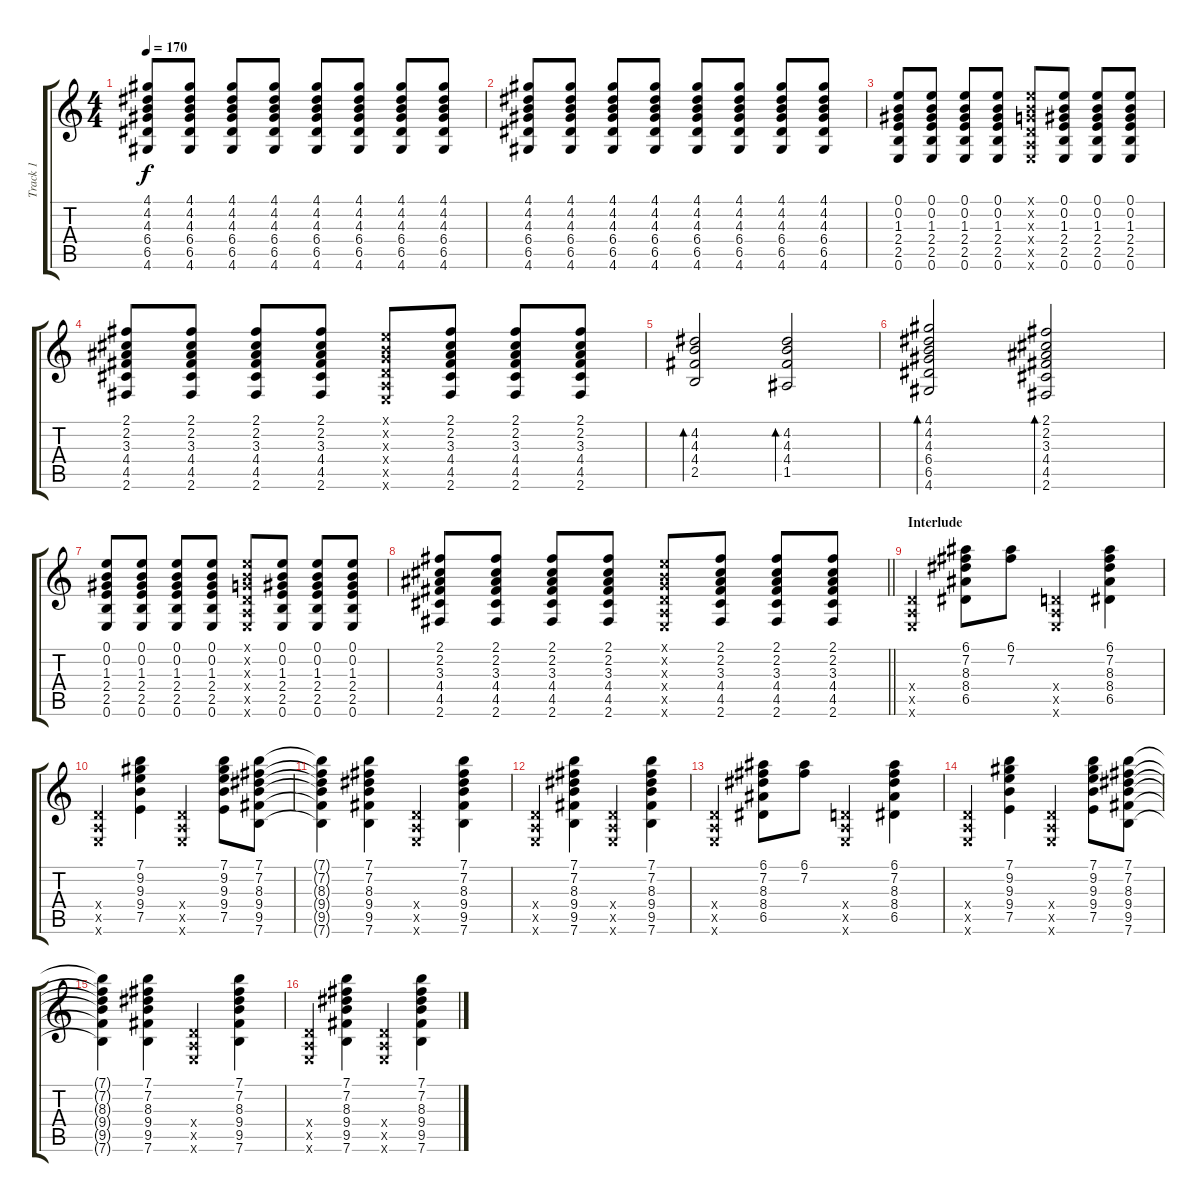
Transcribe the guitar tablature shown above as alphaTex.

\track ("Track 1" "Track 1") {instrument acousticguitarsteel}
\staff {score tabs}
\tuning (E4 B3 G3 D3 A2 E2) {hide}
\ts (4 4)
\tempo 170
\clef g2
\ks c
(4.1 4.2 4.3 6.4 6.5 4.6).8{dy f} (4.1 4.2 4.3 6.4 6.5 4.6).8 (4.1 4.2 4.3 6.4 6.5 4.6).8 (4.1 4.2 4.3 6.4 6.5 4.6).8 (4.1 4.2 4.3 6.4 6.5 4.6).8 (4.1 4.2 4.3 6.4 6.5 4.6).8 (4.1 4.2 4.3 6.4 6.5 4.6).8 (4.1 4.2 4.3 6.4 6.5 4.6).8 |
(4.1 4.2 4.3 6.4 6.5 4.6).8 (4.1 4.2 4.3 6.4 6.5 4.6).8 (4.1 4.2 4.3 6.4 6.5 4.6).8 (4.1 4.2 4.3 6.4 6.5 4.6).8 (4.1 4.2 4.3 6.4 6.5 4.6).8 (4.1 4.2 4.3 6.4 6.5 4.6).8 (4.1 4.2 4.3 6.4 6.5 4.6).8 (4.1 4.2 4.3 6.4 6.5 4.6).8 |
(0.1 0.2 1.3 2.4 2.5 0.6).8 (0.1 0.2 1.3 2.4 2.5 0.6).8 (0.1 0.2 1.3 2.4 2.5 0.6).8 (0.1 0.2 1.3 2.4 2.5 0.6).8 (0.1{x} 0.2{x} 0.3{x} 0.4{x} 0.5{x} 0.6{x}).8 (0.1 0.2 1.3 2.4 2.5 0.6).8 (0.1 0.2 1.3 2.4 2.5 0.6).8 (0.1 0.2 1.3 2.4 2.5 0.6).8 |
(2.1 2.2 3.3 4.4 4.5 2.6).8 (2.1 2.2 3.3 4.4 4.5 2.6).8 (2.1 2.2 3.3 4.4 4.5 2.6).8 (2.1 2.2 3.3 4.4 4.5 2.6).8 (0.1{x} 0.2{x} 0.3{x} 0.4{x} 0.5{x} 0.6{x}).8 (2.1 2.2 3.3 4.4 4.5 2.6).8 (2.1 2.2 3.3 4.4 4.5 2.6).8 (2.1 2.2 3.3 4.4 4.5 2.6).8 |
(4.2 4.3 4.4 2.5).2{bd 240} (4.2 4.3 4.4 1.5).2{bd 240} |
(4.1 4.2 4.3 6.4 6.5 4.6).2{bd 240} (2.1 2.2 3.3 4.4 4.5 2.6).2{bd 240} |
(0.1 0.2 1.3 2.4 2.5 0.6).8 (0.1 0.2 1.3 2.4 2.5 0.6).8 (0.1 0.2 1.3 2.4 2.5 0.6).8 (0.1 0.2 1.3 2.4 2.5 0.6).8 (0.1{x} 0.2{x} 0.3{x} 0.4{x} 0.5{x} 0.6{x}).8 (0.1 0.2 1.3 2.4 2.5 0.6).8 (0.1 0.2 1.3 2.4 2.5 0.6).8 (0.1 0.2 1.3 2.4 2.5 0.6).8 |
\barLineRight lightlight
(2.1 2.2 3.3 4.4 4.5 2.6).8 (2.1 2.2 3.3 4.4 4.5 2.6).8 (2.1 2.2 3.3 4.4 4.5 2.6).8 (2.1 2.2 3.3 4.4 4.5 2.6).8 (0.1{x} 0.2{x} 0.3{x} 0.4{x} 0.5{x} 0.6{x}).8 (2.1 2.2 3.3 4.4 4.5 2.6).8 (2.1 2.2 3.3 4.4 4.5 2.6).8 (2.1 2.2 3.3 4.4 4.5 2.6).8 |
\section ("" "Interlude")
(0.4{x} 0.5{x} 0.6{x}).4 (6.1 7.2 8.3 8.4 6.5).8 (6.1 7.2).8 (0.4{x} 0.5{x} 0.6{x}).4 (6.1 7.2 8.3 8.4 6.5).4 |
(0.4{x} 0.5{x} 0.6{x}).4 (7.1 9.2 9.3 9.4 7.5).4 (0.4{x} 0.5{x} 0.6{x}).4 (7.1 9.2 9.3 9.4 7.5).8 (7.1 7.2 8.3 9.4 9.5 7.6).8 |
(7.1{t} 7.2{t} 8.3{t} 9.4{t} 9.5{t} 7.6{t}).4 (7.1 7.2 8.3 9.4 9.5 7.6).4 (0.4{x} 0.5{x} 0.6{x}).4 (7.1 7.2 8.3 9.4 9.5 7.6).4 |
(0.4{x} 0.5{x} 0.6{x}).4 (7.1 7.2 8.3 9.4 9.5 7.6).4 (0.4{x} 0.5{x} 0.6{x}).4 (7.1 7.2 8.3 9.4 9.5 7.6).4 |
(0.4{x} 0.5{x} 0.6{x}).4 (6.1 7.2 8.3 8.4 6.5).8 (6.1 7.2).8 (0.4{x} 0.5{x} 0.6{x}).4 (6.1 7.2 8.3 8.4 6.5).4 |
(0.4{x} 0.5{x} 0.6{x}).4 (7.1 9.2 9.3 9.4 7.5).4 (0.4{x} 0.5{x} 0.6{x}).4 (7.1 9.2 9.3 9.4 7.5).8 (7.1 7.2 8.3 9.4 9.5 7.6).8 |
(7.1{t} 7.2{t} 8.3{t} 9.4{t} 9.5{t} 7.6{t}).4 (7.1 7.2 8.3 9.4 9.5 7.6).4 (0.4{x} 0.5{x} 0.6{x}).4 (7.1 7.2 8.3 9.4 9.5 7.6).4 |
(0.4{x} 0.5{x} 0.6{x}).4 (7.1 7.2 8.3 9.4 9.5 7.6).4 (0.4{x} 0.5{x} 0.6{x}).4 (7.1 7.2 8.3 9.4 9.5 7.6).4
